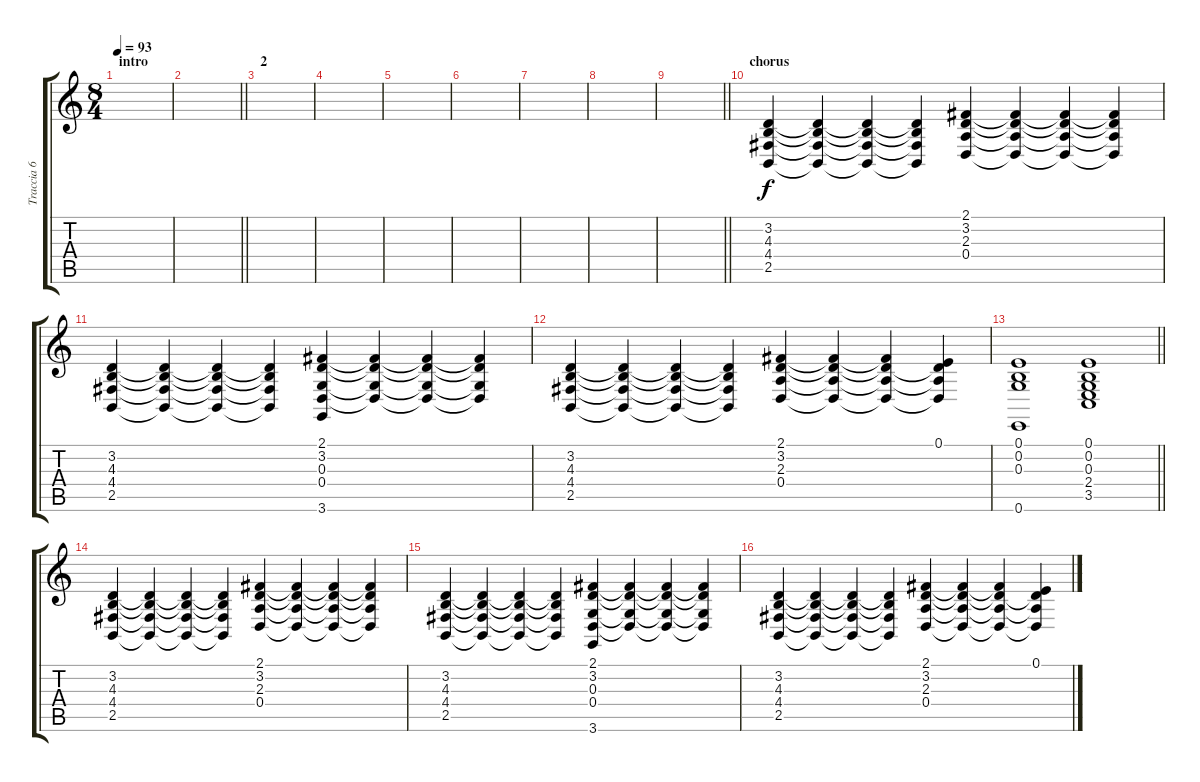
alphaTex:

\track ("Traccia 6" "Traccia 6") {instrument stringensemble1}
\staff {score tabs}
\tuning (E4 B3 G3 D3 A2 E2) {hide}
\ts (8 4)
\section ("" "intro")
\tempo 93
\clef g2
\ks c
|
\barLineRight lightlight
|
\section ("" "2")
|
|
|
|
|
|
\barLineRight lightlight
|
\section ("" "chorus")
(3.2 4.3 4.4 2.5).4 (3.2{t} 4.3{t} 4.4{t} 2.5{t}).4 (3.2{t} 4.3{t} 4.4{t} 2.5{t}).4 (3.2{t} 4.3{t} 4.4{t} 2.5{t}).4 (2.1 3.2 2.3 0.4).4 (2.1{t} 3.2{t} 2.3{t} 0.4{t}).4 (2.1{t} 3.2{t} 2.3{t} 0.4{t}).4 (2.1{t} 3.2{t} 2.3{t} 0.4{t}).4 |
(3.2 4.3 4.4 2.5).4 (3.2{t} 4.3{t} 4.4{t} 2.5{t}).4 (3.2{t} 4.3{t} 4.4{t} 2.5{t}).4 (3.2{t} 4.3{t} 4.4{t} 2.5{t}).4 (2.1 3.2 0.3 0.4 3.6).4 (2.1{t} 3.2{t} 0.3{t} 0.4{t}).4 (2.1{t} 3.2{t} 0.3{t} 0.4{t}).4 (2.1{t} 3.2{t} 0.3{t} 0.4{t}).4 |
(3.2 4.3 4.4 2.5).4 (3.2{t} 4.3{t} 4.4{t} 2.5{t}).4 (3.2{t} 4.3{t} 4.4{t} 2.5{t}).4 (3.2{t} 4.3{t} 4.4{t} 2.5{t}).4 (2.1 3.2 2.3 0.4).4 (2.1{t} 3.2{t} 2.3{t} 0.4{t}).4 (2.1{t} 3.2{t} 2.3{t} 0.4{t}).4 (0.1 3.2{t} 2.3{t} 0.4{t}).4 |
\barLineRight lightlight
(0.1 0.2 0.3 0.6).1 (0.1 0.2 0.3 2.4 3.5).1 |
(3.2 4.3 4.4 2.5).4 (3.2{t} 4.3{t} 4.4{t} 2.5{t}).4 (3.2{t} 4.3{t} 4.4{t} 2.5{t}).4 (3.2{t} 4.3{t} 4.4{t} 2.5{t}).4 (2.1 3.2 2.3 0.4).4 (2.1{t} 3.2{t} 2.3{t} 0.4{t}).4 (2.1{t} 3.2{t} 2.3{t} 0.4{t}).4 (2.1{t} 3.2{t} 2.3{t} 0.4{t}).4 |
(3.2 4.3 4.4 2.5).4 (3.2{t} 4.3{t} 4.4{t} 2.5{t}).4 (3.2{t} 4.3{t} 4.4{t} 2.5{t}).4 (3.2{t} 4.3{t} 4.4{t} 2.5{t}).4 (2.1 3.2 0.3 0.4 3.6).4 (2.1{t} 3.2{t} 0.3{t} 0.4{t}).4 (2.1{t} 3.2{t} 0.3{t} 0.4{t}).4 (2.1{t} 3.2{t} 0.3{t} 0.4{t}).4 |
(3.2 4.3 4.4 2.5).4 (3.2{t} 4.3{t} 4.4{t} 2.5{t}).4 (3.2{t} 4.3{t} 4.4{t} 2.5{t}).4 (3.2{t} 4.3{t} 4.4{t} 2.5{t}).4 (2.1 3.2 2.3 0.4).4 (2.1{t} 3.2{t} 2.3{t} 0.4{t}).4 (2.1{t} 3.2{t} 2.3{t} 0.4{t}).4 (0.1 3.2{t} 2.3{t} 0.4{t}).4
